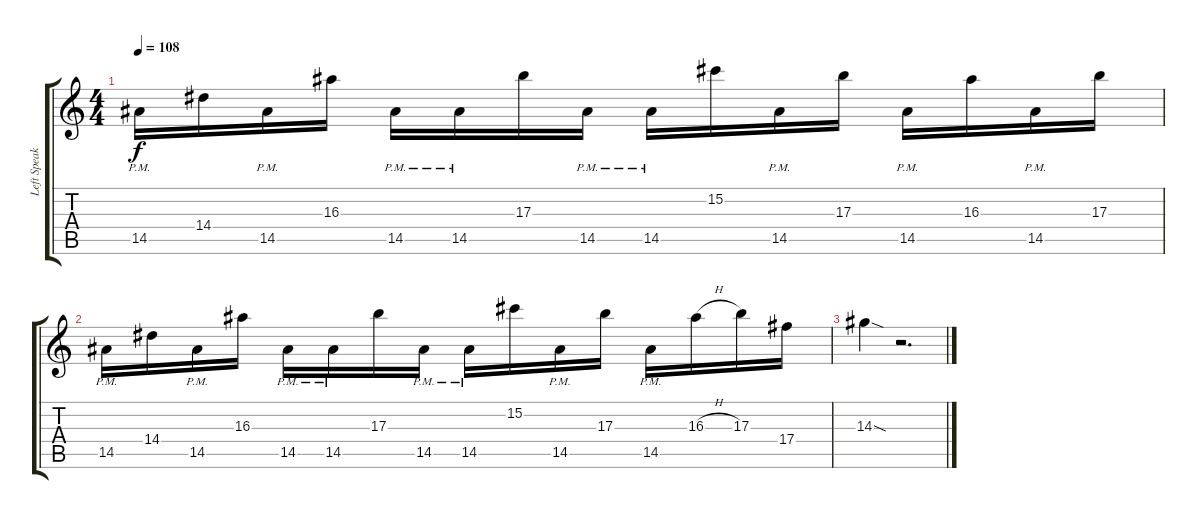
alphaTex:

\track ("Left Speaker 2" "Left Speak") {instrument distortionguitar}
\staff {score tabs}
\tuning (Eb4 Bb3 Gb3 Db3 Ab2 Eb2) {hide}
\ts (4 4)
\tempo 108
\clef g2
\ks c
14.5{pm}.16{dy f} 14.4.16 14.5{pm}.16 16.3.16 14.5{pm}.16 14.5{pm}.16 17.3.16 14.5{pm}.16 14.5{pm}.16 15.2.16 14.5{pm}.16 17.3.16 14.5{pm}.16 16.3.16 14.5{pm}.16 17.3.16 |
14.5{pm}.16 14.4.16 14.5{pm}.16 16.3.16 14.5{pm}.16 14.5{pm}.16 17.3.16 14.5{pm}.16 14.5{pm}.16 15.2.16 14.5{pm}.16 17.3.16 14.5{pm}.16 16.3{h}.16 17.3.16 17.4.16 |
14.3{sod}.4 r.2{d}
